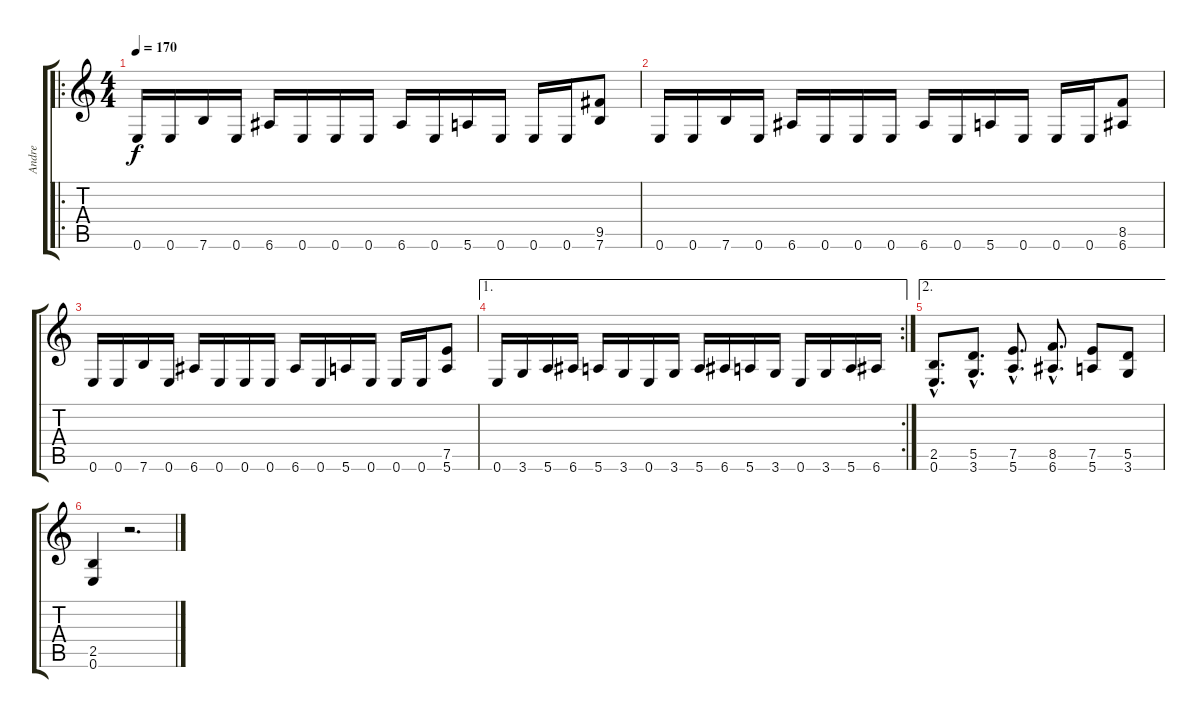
\track ("Andre" "Andre") {instrument distortionguitar}
\staff {score tabs}
\tuning (E4 B3 G3 D3 A2 E2) {hide}
\ro
\ts (4 4)
\tempo 170
\clef g2
\ks c
0.6.16{dy f} 0.6.16 7.6.16 0.6.16 6.6.16 0.6.16 0.6.16 0.6.16 6.6.16 0.6.16 5.6.16 0.6.16 0.6.16 0.6.16 (9.5 7.6).8 |
0.6.16 0.6.16 7.6.16 0.6.16 6.6.16 0.6.16 0.6.16 0.6.16 6.6.16 0.6.16 5.6.16 0.6.16 0.6.16 0.6.16 (8.5 6.6).8 |
0.6.16 0.6.16 7.6.16 0.6.16 6.6.16 0.6.16 0.6.16 0.6.16 6.6.16 0.6.16 5.6.16 0.6.16 0.6.16 0.6.16 (7.5 5.6).8 |
\ae 1
\rc 2
0.6.16 3.6.16 5.6.16 6.6.16 5.6.16 3.6.16 0.6.16 3.6.16 5.6.16 6.6.16 5.6.16 3.6.16 0.6.16 3.6.16 5.6.16 6.6.16 |
\ae 2
(2.5{hac} 0.6{hac}).8{d} (5.5{hac} 3.6{hac}).8{d} (7.5{hac} 5.6{hac}).8{d} (8.5{hac} 6.6{hac}).8{d} (7.5 5.6).8 (5.5 3.6).8 |
(2.5 0.6).4 r.2{d}
